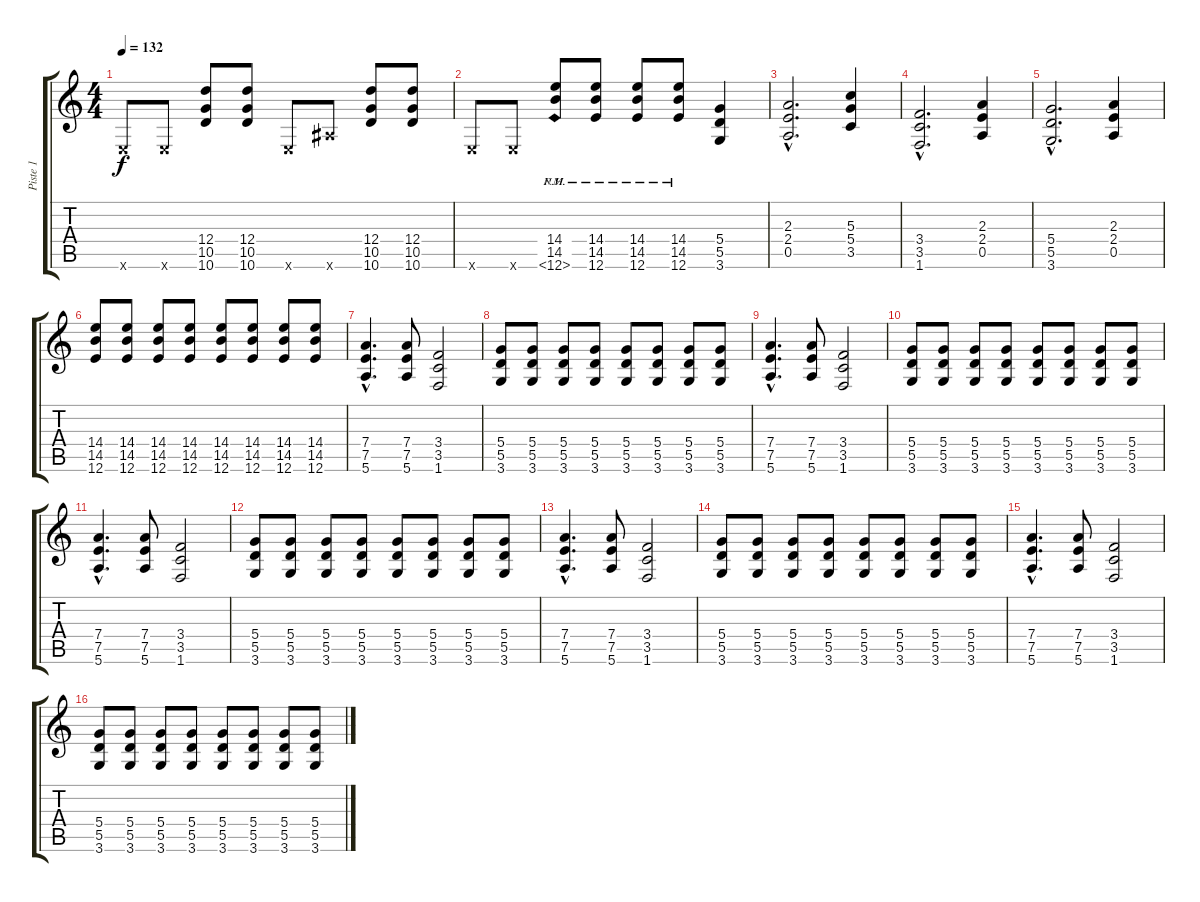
\track ("Piste 1" "Piste 1") {instrument distortionguitar}
\staff {score tabs}
\tuning (E4 B3 G3 D3 A2 E2) {hide}
\ts (4 4)
\tempo 132
\clef g2
\ks c
0.6{x}.8{dy f} 0.6{x}.8 (12.4 10.5 10.6).8 (12.4 10.5 10.6).8 0.6{x}.8 6.6{x}.8 (12.4 10.5 10.6).8 (12.4 10.5 10.6).8 |
0.6{x}.8 0.6{x}.8 (14.4 14.5{pm} 12.6{nh}).8 (14.4 14.5{pm} 12.6).8 (14.4{pm} 14.5 12.6).8 (14.4{pm} 14.5 12.6).8 (5.4 5.5 3.6).4 |
(2.3{hac} 2.4{hac} 0.5{hac}).2{d} (5.3 5.4 3.5).4 |
(3.4{hac} 3.5{hac} 1.6{hac}).2{d} (2.3 2.4 0.5).4 |
(5.4{hac} 5.5{hac} 3.6{hac}).2{d} (2.3 2.4 0.5).4 |
(14.4 14.5 12.6).8 (14.4 14.5 12.6).8 (14.4 14.5 12.6).8 (14.4 14.5 12.6).8 (14.4 14.5 12.6).8 (14.4 14.5 12.6).8 (14.4 14.5 12.6).8 (14.4 14.5 12.6).8 |
(7.4{hac} 7.5{hac} 5.6{hac}).4{d} (7.4 7.5 5.6).8 (3.4 3.5 1.6).2 |
(5.4 5.5 3.6).8 (5.4 5.5 3.6).8 (5.4 5.5 3.6).8 (5.4 5.5 3.6).8 (5.4 5.5 3.6).8 (5.4 5.5 3.6).8 (5.4 5.5 3.6).8 (5.4 5.5 3.6).8 |
(7.4{hac} 7.5{hac} 5.6{hac}).4{d} (7.4 7.5 5.6).8 (3.4 3.5 1.6).2 |
(5.4 5.5 3.6).8 (5.4 5.5 3.6).8 (5.4 5.5 3.6).8 (5.4 5.5 3.6).8 (5.4 5.5 3.6).8 (5.4 5.5 3.6).8 (5.4 5.5 3.6).8 (5.4 5.5 3.6).8 |
(7.4{hac} 7.5{hac} 5.6{hac}).4{d} (7.4 7.5 5.6).8 (3.4 3.5 1.6).2 |
(5.4 5.5 3.6).8 (5.4 5.5 3.6).8 (5.4 5.5 3.6).8 (5.4 5.5 3.6).8 (5.4 5.5 3.6).8 (5.4 5.5 3.6).8 (5.4 5.5 3.6).8 (5.4 5.5 3.6).8 |
(7.4{hac} 7.5{hac} 5.6{hac}).4{d} (7.4 7.5 5.6).8 (3.4 3.5 1.6).2 |
(5.4 5.5 3.6).8 (5.4 5.5 3.6).8 (5.4 5.5 3.6).8 (5.4 5.5 3.6).8 (5.4 5.5 3.6).8 (5.4 5.5 3.6).8 (5.4 5.5 3.6).8 (5.4 5.5 3.6).8 |
(7.4{hac} 7.5{hac} 5.6{hac}).4{d} (7.4 7.5 5.6).8 (3.4 3.5 1.6).2 |
(5.4 5.5 3.6).8 (5.4 5.5 3.6).8 (5.4 5.5 3.6).8 (5.4 5.5 3.6).8 (5.4 5.5 3.6).8 (5.4 5.5 3.6).8 (5.4 5.5 3.6).8 (5.4 5.5 3.6).8
